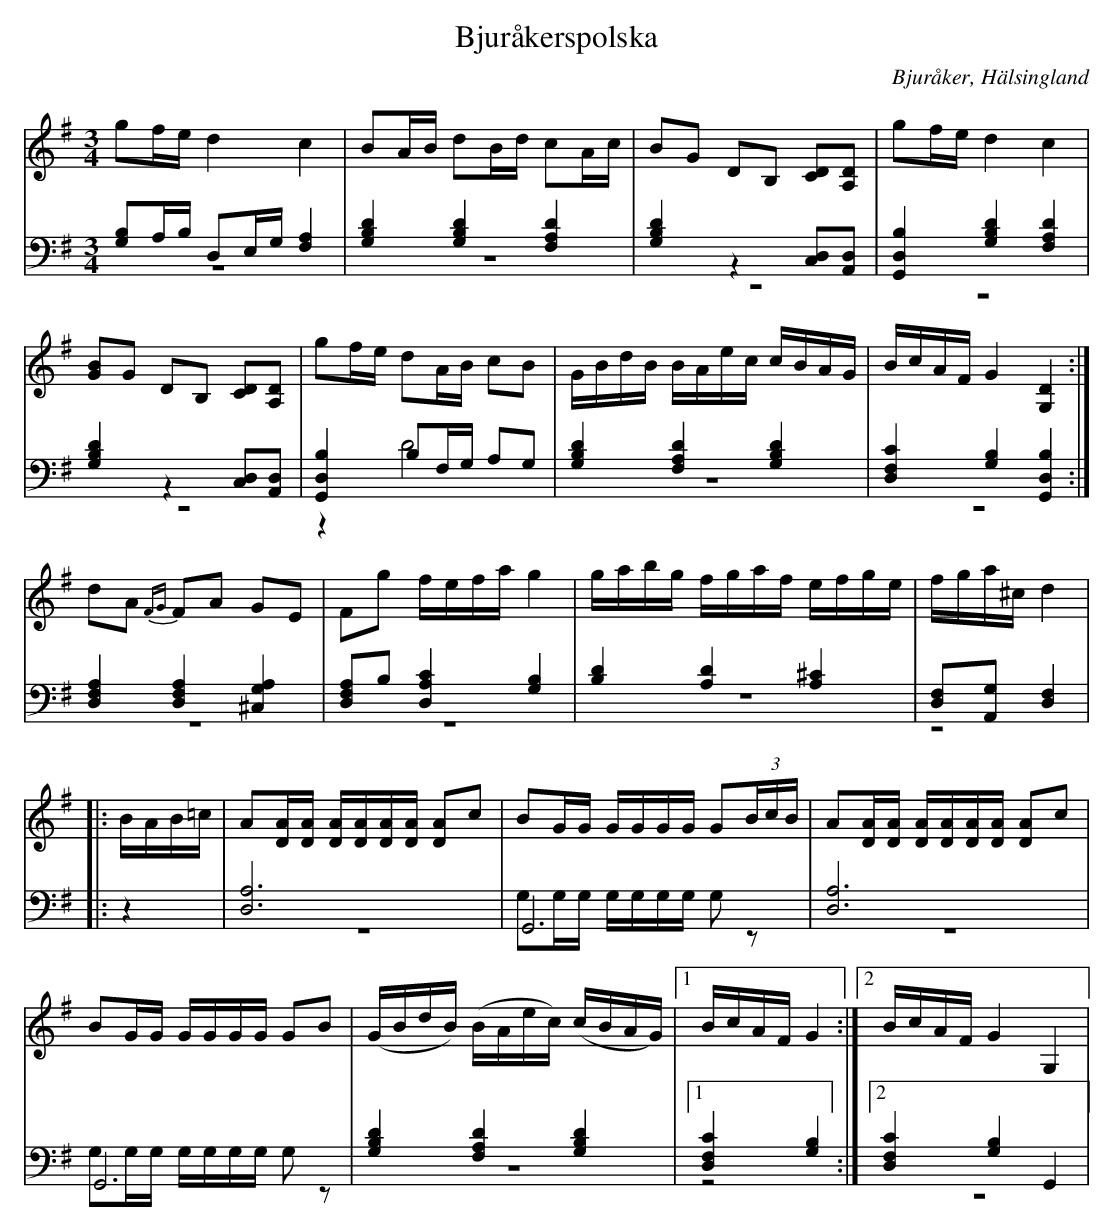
X:1
T: Bjuråkerspolska
O: Bjuråker, Hälsingland
M: 3/4
L: 1/8
K: G
V:1
V:2
V:3 merge
V:1
gf/e/ d2 c2|BA/B/ dB/d/ cA/c/| BG DB, [CD][A,D]|gf/e/ d2 c2|
[GB]G DB, [CD][A,D] |gf/e/ dA/B/ cB|G/B/d/B/ B/A/e/c/ c/B/A/G/|B/c/A/F/ G2 [G,2D2]:|
dA {FG}FA GE|Fg f/e/f/a/ g2|g/a/b/g/ f/g/a/f/ e/f/g/e/ |f/g/a/^c/ d2 |
|:B/A/B/=c/|A[D/A/][D/A/] [D/A/][D/A/][D/A/][D/A/] [DA]c|BG/G/ G/G/G/G/ G(3B/c/B/|A[D/A/][D/A/] [D/A/][D/A/][D/A/][D/A/] [DA]c|
BG/G/ G/G/G/G/ GB|(G/B/d/B/) (B/A/e/c/) (c/B/A/G/)|1 B/c/A/F/ G2:|2 B/c/A/F/ G2 G,2|
V:2 clef=bass
[G,B,]A,/B,/ D,E,/G,/ [F,2A,2]|[G,2B,2D2] [G,2B,2D2] [F,2A,2 D2]|[G,2B,2D2] z2 [C,D,][A,,D,]|[G,,2D,2B,2] [G,2B,2D2] [F,2A,2 D2]|
[G,2B,2D2] z2 [C,D,][A,,D,]|[G,,2D,2B,2] B,F,/G,/ A,G,|[G,2B,2D2] [F,2A,2 D2] [G,2B,2D2]|[D,2F,2C2] [G,2B,2][G,,2D,2B,2]:|
[D,2F,2A,2] [D,2F,2A,2] [^C,2G,2A,2]|[D,F,A,]B, [D,2A,2C2] [G,2B,2]|[B,2D2] [A,2D2] [A,2^C2]|[D,F,][A,,G,] [D,2F,2]|
|:z2|[D,6A,6]|G,,6|[D,6A,6]|
G,,6|[G,2B,2D2] [F,2A,2 D2] [G,2B,2D2]|1 [D,2F,2C2] [G,2B,2] :|2 [D,2F,2C2] [G,2B,2] G,,2|
V:3  clef=bass
z6 |z6|z6|z6|
z6|z2 D4|z6|z6:|
z6|z6|z6|z4|
|:z2|z6|G,G,/G,/ G,/G,/G,/G,/ G,z|z6 |
G,G,/G,/ G,/G,/G,/G,/ G,z|z6|1 z4:|2 z6|
